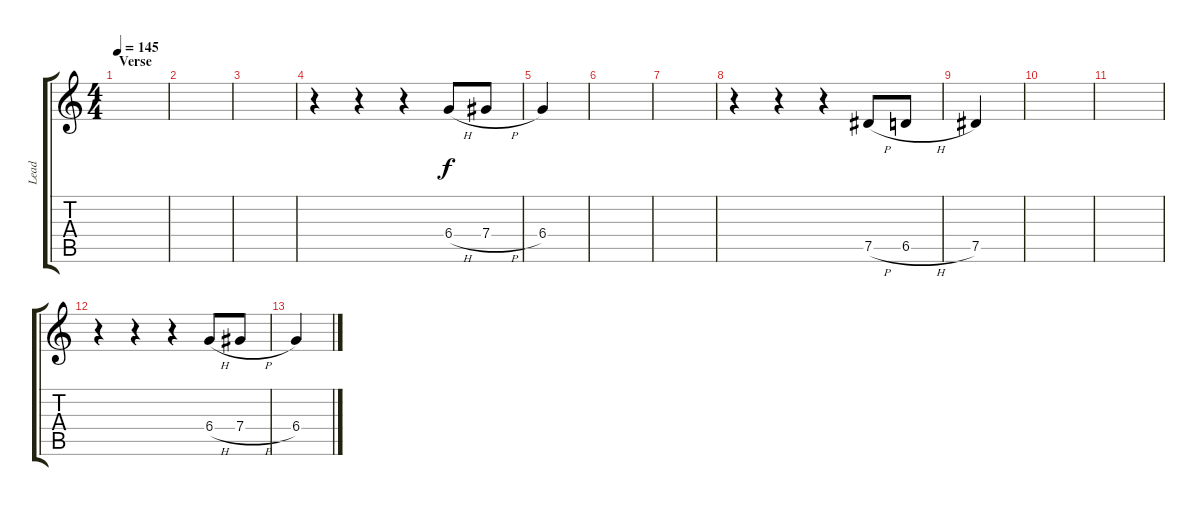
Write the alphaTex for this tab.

\track ("Lead" "Lead") {instrument overdrivenguitar}
\staff {score tabs}
\tuning (Eb4 Bb3 Gb3 Db3 Ab2 Db2) {hide}
\ts (4 4)
\section ("" "Verse")
\tempo 145
\clef g2
\ks c
|
|
|
r.4 r.4 r.4 6.4{h}.8 7.4{h}.8 |
6.4.4 |
|
|
r.4 r.4 r.4 7.5{h}.8 6.5{h}.8 |
7.5.4 |
|
|
r.4 r.4 r.4 6.4{h}.8 7.4{h}.8 |
6.4.4
